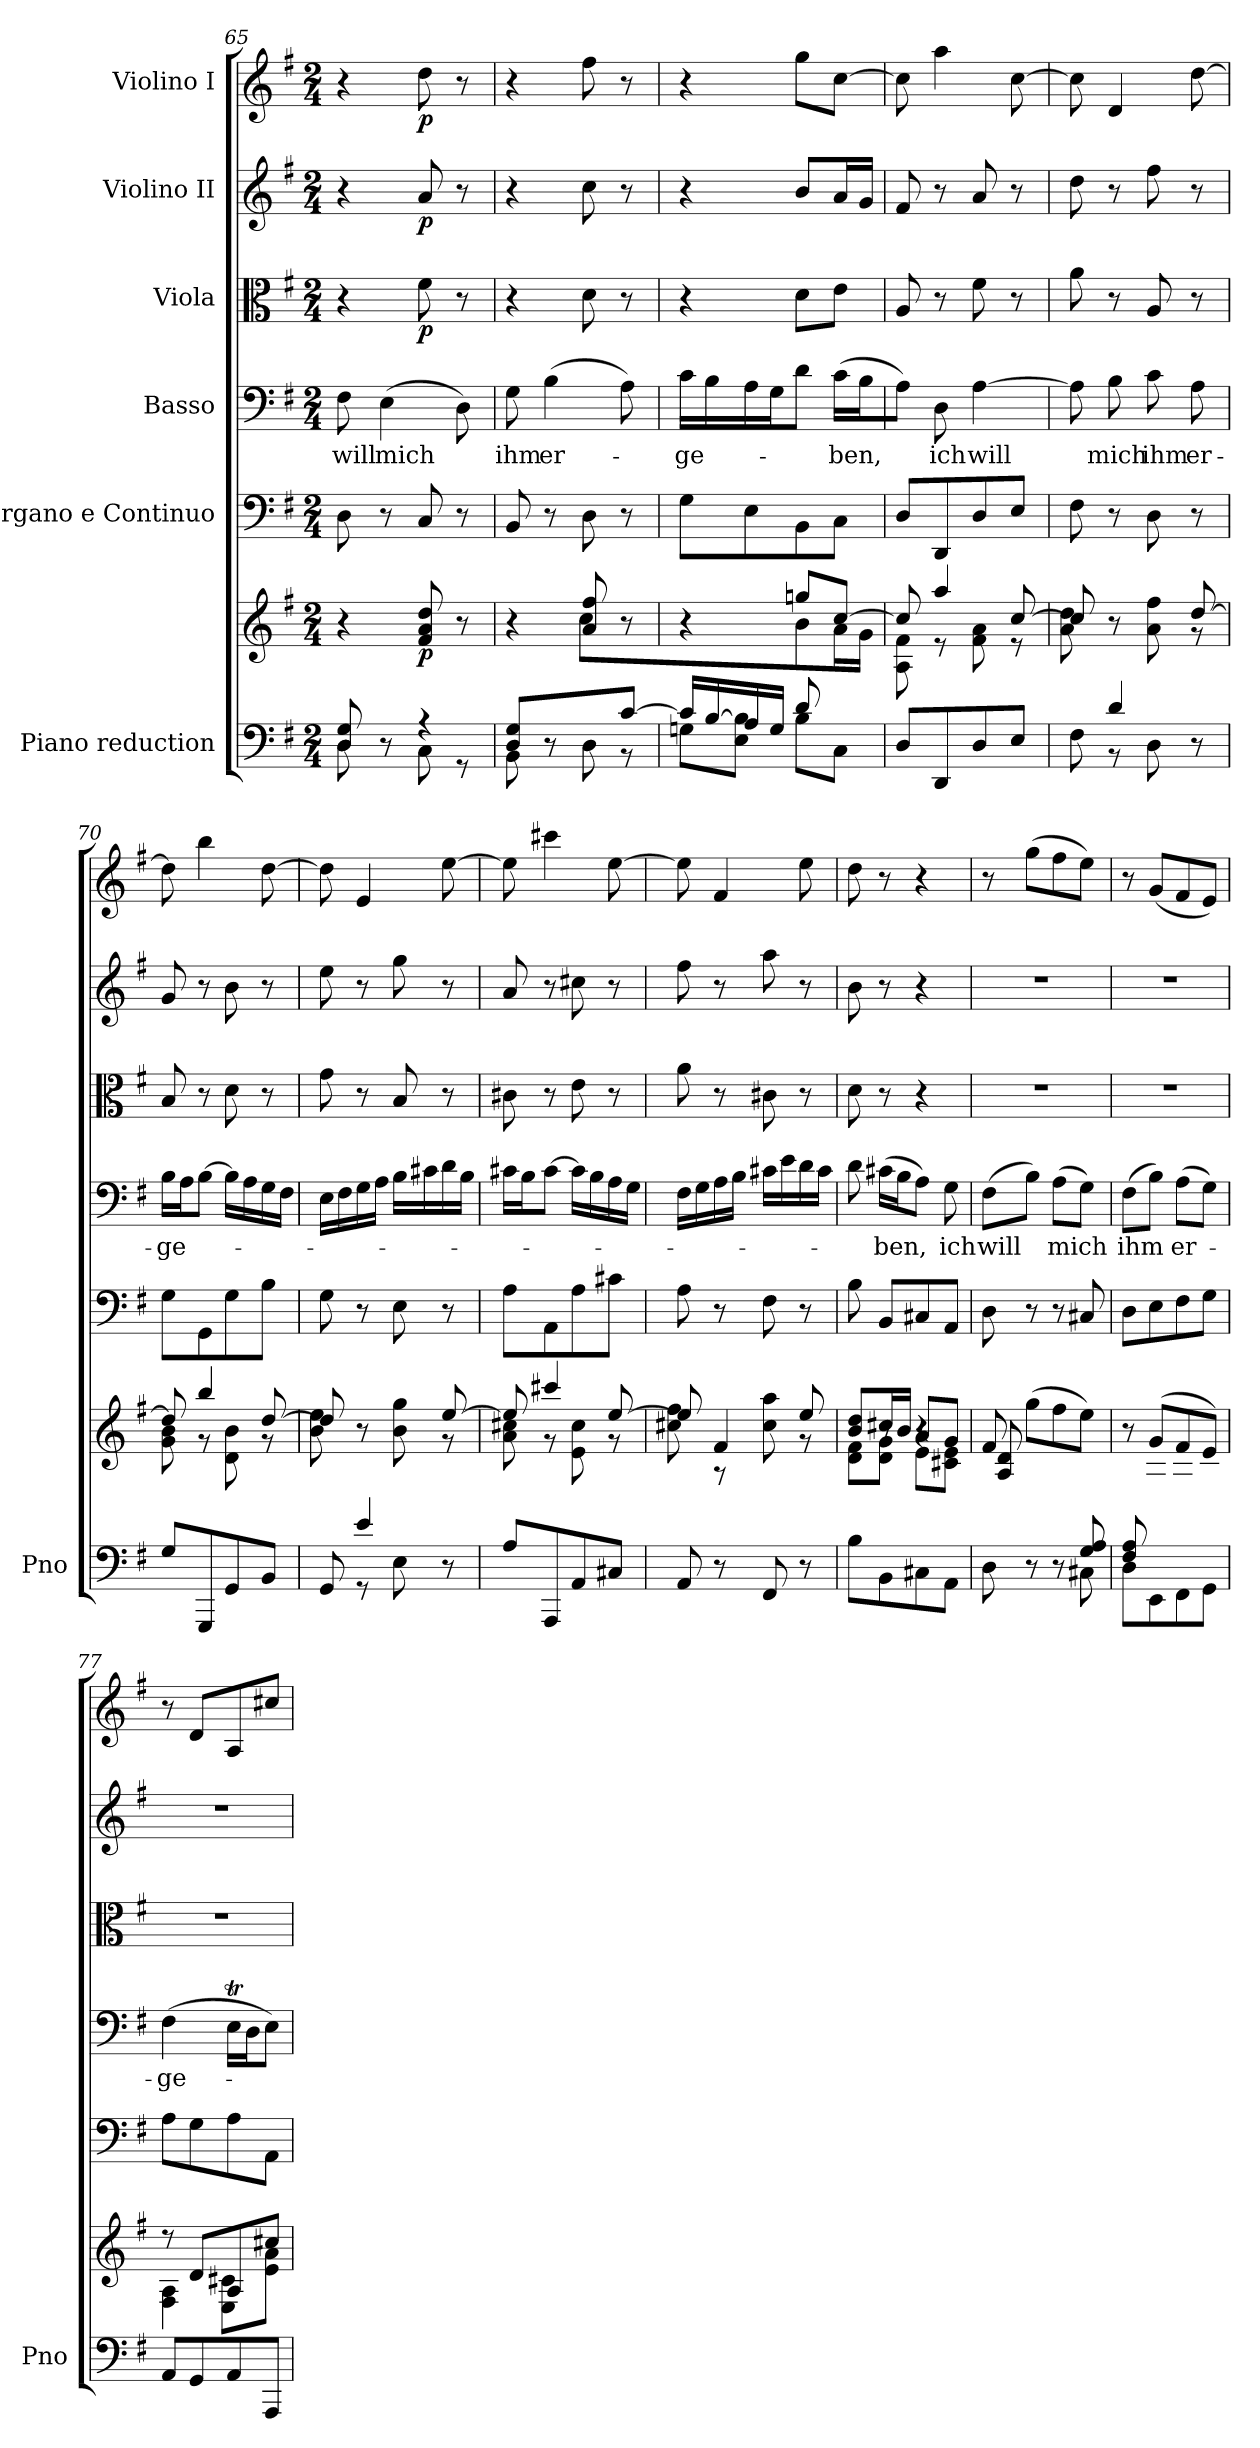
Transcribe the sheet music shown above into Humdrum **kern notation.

**kern	**kern	**dynam	**kern	**kern	**text	**kern	**dynam	**kern	**dynam	**kern	**dynam
*part6	*part6	*part6	*part5	*part4	*part4	*part3	*part3	*part2	*part2	*part1	*part1
*staff7	*staff6	*staff6/7	*staff5	*staff4	*staff4	*staff3	*staff3	*staff2	*staff2	*staff1	*staff1
*I"Piano reduction	*	*	*I"Organo e Continuo	*I"Basso	*	*I"Viola	*	*I"Violino II	*	*I"Violino I	*
*I'Pno	*	*	*	*	*	*	*	*	*	*	*
*clefF4	*clefG2	*	*clefF4	*clefF4	*	*clefC3	*	*clefG2	*	*clefG2	*
*k[f#]	*k[f#]	*	*k[f#]	*k[f#]	*	*k[f#]	*	*k[f#]	*	*k[f#]	*
*M2/4	*M2/4	*	*M2/4	*M2/4	*	*M2/4	*	*M2/4	*	*M2/4	*
=65	=65	=65	=65	=65	=65	=65	=65	=65	=65	=65	=65
*^	*	*	*	*	*	*	*	*	*	*	*
!	!	!	!	!	!	!LO:LY:b	!	!	!	!	!	!
8D/ 8G/	8D\	4r	.	8D\	8F#\	will	4r	.	4r	.	4r	.
!	!	!	!	!	!	!LO:LY:b	!	!	!	!	!	!
8r	8ryy	.	.	8r	(4E\	mich	.	.	.	.	.	.
!	!	!	!LO:DY:b	!	!	!	!	!LO:DY:b	!	!LO:DY:b	!	!LO:DY:b
4r	8C\	8f#/ 8a/ 8dd/	p	8C/	.	.	8f#\	p	8a/	p	8dd\	p
.	8r	8r	.	8r	8D\)	.	8r	.	8r	.	8r	.
=66	=66	=66	=66	=66	=66	=66	=66	=66	=66	=66	=66	=66
*	*	*^	*	*	*	*	*	*	*	*	*	*
!	!	!	!	!	!	!	!LO:LY:b	!	!	!	!	!	!
8D/ 8G/	8BB\	4r	4ryy	.	8BB/	8G\	ihm	4r	.	4r	.	4r	.
!	!	!	!	!	!	!	!LO:LY:b	!	!	!	!	!	!
8r	8ryy	.	.	.	8r	(4B\	er-	.	.	.	.	.	.
8ryy	8D\	8a/ 8ff#/	8cc\L	.	8D\	.	.	8d\	.	8cc\	.	8ff#\	.
[8c/J	8r	8r	8ryy	.	8r	8A\)	.	8r	.	8r	.	8r	.
=67	=67	=67	=67	=67	=67	=67	=67	=67	=67	=67	=67	=67	=67
*	*	*	*^	*	*	*	*	*	*	*	*	*	*
!	!	!	!	!	!	!	!	!LO:LY:b	!	!	!	!	!	!
16c/LL]	8Gn\L	4r	4ryy	4.ryy	.	8G\L	16c\LL	-ge-	4r	.	4r	.	4r	.
[16B/	.	.	.	.	.	.	16B\	.	.	.	.	.	.	.
16A/	8E\ 8B\]J	.	.	.	.	8E\	16A\	.	.	.	.	.	.	.
16G/JJ	.	.	.	.	.	.	16G\J	.	.	.	.	.	.	.
8d/L	8B\L	8ggn/L	8b\L	.	.	8BB\	8d\J	.	8d\L	.	8b/L	.	8gg\L	.
!	!	!	!	!	!	!	!	!LO:LY:b	!	!	!	!	!	!
8ryy	8C\J	[8cc/J	16a\L	8e\J	.	8C\J	(16c\LL	-ben,	8e\J	.	16a/L	.	[8cc\J	.
.	.	.	16g\JJ	.	.	.	16B\J	.	.	.	16g/JJ	.	.	.
*v	*v	*	*	*	*	*	*	*	*	*	*	*	*	*
*	*	*v	*v	*	*	*	*	*	*	*	*	*	*
=68	=68	=68	=68	=68	=68	=68	=68	=68	=68	=68	=68	=68
8D/L	8cc/]	8A\ 8f#\	.	8D/L	8A\J)	.	8A/	.	8f#/	.	8cc\]	.
!	!	!	!	!	!	!LO:LY:b	!	!	!	!	!	!
8DD/	4aa/	8r	.	8DD/	8D\	ich	8r	.	8r	.	4aa\	.
!	!	!	!	!	!	!LO:LY:b	!	!	!	!	!	!
8D/	.	8f#\ 8a\	.	8D/	[4A\	will	8f#\	.	8a/	.	.	.
8E/J	[8cc/	8r	.	8E/J	.	.	8r	.	8r	.	[8cc\	.
=69	=69	=69	=69	=69	=69	=69	=69	=69	=69	=69	=69	=69
*^	*	*	*	*	*	*	*	*	*	*	*	*
8ryy	8F#\	8cc/]	8a\ 8dd\	.	8F#\	8A\]	.	8a\	.	8dd\	.	8cc\]	.
!	!	!	!	!	!	!	!LO:LY:b	!	!	!	!	!	!
4d/	8r	4ryy	8r	.	8r	8B\	mich	8r	.	8r	.	4d/	.
!	!	!	!	!	!	!	!LO:LY:b	!	!	!	!	!	!
.	8D\	.	8a\ 8ff#\	.	8D\	8c\	ihm	8A/	.	8ff#\	.	.	.
!	!	!	!	!	!	!	!LO:LY:b	!	!	!	!	!	!
8ryy	8r	[8dd/	8r	.	8r	8A\	er-	8r	.	8r	.	[8dd\	.
=70	=70	=70	=70	=70	=70	=70	=70	=70	=70	=70	=70	=70	=70
!	!	!	!	!	!	!	!LO:LY:b	!	!	!	!	!	!
*v	*v	*	*	*	*	*	*	*	*	*	*	*	*
8G/L	8dd/]	8g\ 8b\	.	8G\L	16B\LL	-ge-	8B/	.	8g/	.	8dd\]	.
.	.	.	.	.	16A\J	.	.	.	.	.	.	.
8GGG/	4bb/	8r	.	8GG\	[8B\J	.	8r	.	8r	.	4bb\	.
8GG/	.	8d\ 8b\	.	8G\	16B\LL]	.	8d\	.	8b\	.	.	.
.	.	.	.	.	16A\	.	.	.	.	.	.	.
8BB/J	[8dd/	8r	.	8B\J	16G\	.	8r	.	8r	.	[8dd\	.
.	.	.	.	.	16F#\JJ	.	.	.	.	.	.	.
=71	=71	=71	=71	=71	=71	=71	=71	=71	=71	=71	=71	=71
*^	*	*	*	*	*	*	*	*	*	*	*	*
8ryy	8GG/	8dd/]	8b\ 8ee\	.	8G\	16E\LL	.	8g\	.	8ee\	.	8dd\]	.
.	.	.	.	.	.	16F#\	.	.	.	.	.	.	.
4e/	8r	4ryy	8r	.	8r	16G\	.	8r	.	8r	.	4e/	.
.	.	.	.	.	.	16A\JJ	.	.	.	.	.	.	.
.	8E\	.	8b\ 8gg\	.	8E\	16B\LL	.	8B/	.	8gg\	.	.	.
.	.	.	.	.	.	16c#X\	.	.	.	.	.	.	.
8ryy	8r	[8ee/	8r	.	8r	16d\	.	8r	.	8r	.	[8ee\	.
.	.	.	.	.	.	16B\JJ	.	.	.	.	.	.	.
*v	*v	*	*	*	*	*	*	*	*	*	*	*	*
=72	=72	=72	=72	=72	=72	=72	=72	=72	=72	=72	=72	=72
8A/L	8ee/]	8a\ 8cc#X\	.	8A\L	16c#X\LL	.	8c#X\	.	8a/	.	8ee\]	.
.	.	.	.	.	16B\J	.	.	.	.	.	.	.
8AAA/	4ccc#X/	8r	.	8AA\	[8c#\J	.	8r	.	8r	.	4ccc#X\	.
8AA/	.	8e\ 8cc#\	.	8A\	16c#\LL]	.	8e\	.	8cc#X\	.	.	.
.	.	.	.	.	16B\	.	.	.	.	.	.	.
8C#X/J	[8ee/	8r	.	8c#X\J	16A\	.	8r	.	8r	.	[8ee\	.
.	.	.	.	.	16G\JJ	.	.	.	.	.	.	.
!!LO:PB:g=z
=73	=73	=73	=73	=73	=73	=73	=73	=73	=73	=73	=73	=73
8AA/	8ee/]	8cc#X\ 8ff#\	.	8A\	16F#\LL	.	8a\	.	8ff#\	.	8ee\]	.
.	.	.	.	.	16G\	.	.	.	.	.	.	.
8r	4f#/	8r	.	8r	16A\	.	8r	.	8r	.	4f#/	.
.	.	.	.	.	16B\JJ	.	.	.	.	.	.	.
8FF#/	.	8cc#\ 8aa\	.	8F#\	16c#X\LL	.	8c#X\	.	8aa\	.	.	.
.	.	.	.	.	16e\	.	.	.	.	.	.	.
8r	8ee/	8r	.	8r	16d\	.	8r	.	8r	.	8ee\	.
.	.	.	.	.	16c#\JJ	.	.	.	.	.	.	.
=74	=74	=74	=74	=74	=74	=74	=74	=74	=74	=74	=74	=74
*	*	*^	*	*	*	*	*	*	*	*	*	*
8B\L	8b/ 8dd/L	8d\ 8f#\L	8ryy	.	8B\	8d\	.	8d\	.	8b\	.	8dd\	.
!	!	!	!	!	!	!	!LO:LY:b	!	!	!	!	!	!
8BB\	16cc#X/L	8d\ 8g\J	8r	.	8BB/L	(16c#X\LL	-ben,	8r	.	8r	.	8r	.
.	16b/JJ	.	.	.	.	16B\J	.	.	.	.	.	.	.
8C#X\	8a/L	8e\L	4r	.	8C#X/	8A\J)	.	4r	.	4r	.	4r	.
!	!	!	!	!	!	!	!LO:LY:b	!	!	!	!	!	!
8AA\J	8g/J	8c#X\ 8e\J	.	.	8AA/J	8G\	ich	.	.	.	.	.	.
*	*	*v	*v	*	*	*	*	*	*	*	*	*	*
=75	=75	=75	=75	=75	=75	=75	=75	=75	=75	=75	=75	=75
*^	*	*	*	*	*	*	*	*	*	*	*	*
!	!	!	!	!	!	!	!LO:LY:b	!	!	!	!	!	!
8ryy	8D\	8f#/	8A/ 8d/	.	8D\	(8F#\L	will	2r	.	2r	.	8r	.
8r	8ryy	(8gg\L	4.ryy	.	8r	8B\J)	.	.	.	.	.	(8gg\L	.
!	!	!	!	!	!	!	!LO:LY:b	!	!	!	!	!	!
8r	8ryy	8ff#\	.	.	8r	(8A\L	mich	.	.	.	.	8ff#\	.
8G/ 8A/	8C#X\	8ee\J)	.	.	8C#X/	8G\J)	.	.	.	.	.	8ee\J)	.
=76	=76	=76	=76	=76	=76	=76	=76	=76	=76	=76	=76	=76	=76
!	!	!	!	!	!	!	!LO:LY:b	!	!	!	!	!	!
8F#/ 8A/L	8D\L	8r	8ryy	.	8D\L	(8F#\L	ihm	2r	.	2r	.	8r	.
4.ryy	8EE\	(8g/L	8G\ 8c#X\	.	8E\	8B\J)	.	.	.	.	.	(8g/L	.
!	!	!	!	!	!	!	!LO:LY:b	!	!	!	!	!	!
.	8FF#\	8f#/	8A\ 8d\	.	8F#\	(8A\L	er-	.	.	.	.	8f#/	.
.	8GG\J	8e/J)	8B\ 8e\J	.	8G\J	8G\J)	.	.	.	.	.	8e/J)	.
=77	=77	=77	=77	=77	=77	=77	=77	=77	=77	=77	=77	=77	=77
!	!	!	!	!	!	!	!LO:LY:b	!	!	!	!	!	!
*v	*v	*	*	*	*	*	*	*	*	*	*	*	*
8AA/L	8r	4F#\ 4A\	.	8A\L	(4F#\	-ge-	2r	.	2r	.	8r	.
8GG/	8d/L	.	.	8G\	.	.	.	.	.	.	8d/L	.
8AA/	8A/	8E\ 8c#X\L	.	8A\	16ET\LL	.	.	.	.	.	8A/	.
.	.	.	.	.	16D\J	.	.	.	.	.	.	.
8AAA/J	8cc#X/J	8e\ 8a\J	.	8AA\J	8E\J)	.	.	.	.	.	8cc#X/J	.
*	*v	*v	*	*	*	*	*	*	*	*	*	*
=	=	=	=	=	=	=	=	=	=	=	=
*-	*-	*-	*-	*-	*-	*-	*-	*-	*-	*-	*-
